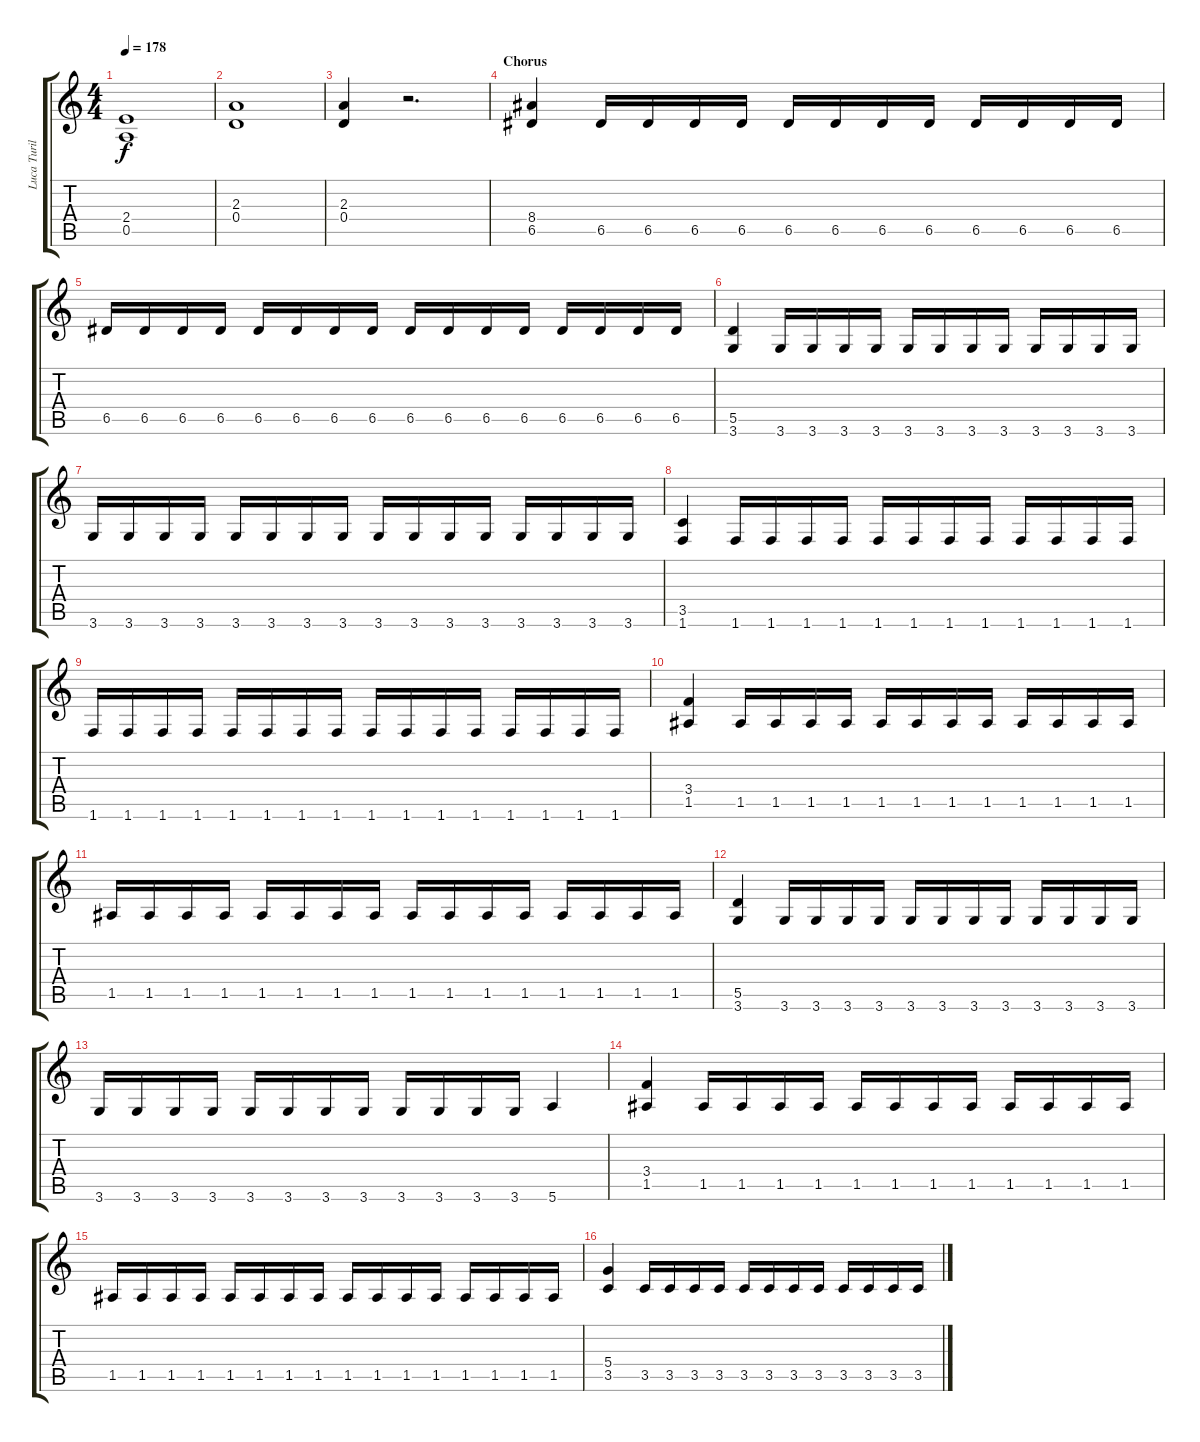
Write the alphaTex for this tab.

\track ("Luca Turilli - Lead" "Luca Turil") {instrument distortionguitar}
\staff {score tabs}
\tuning (E4 B3 G3 D3 A2 E2) {hide}
\ts (4 4)
\tempo 178
\clef g2
\ks c
(2.4 0.5).1{dy f} |
(2.3 0.4).1 |
(2.3 0.4).4 r.2{d} |
\section ("" "Chorus")
(8.4 6.5).4 6.5.16 6.5.16 6.5.16 6.5.16 6.5.16 6.5.16 6.5.16 6.5.16 6.5.16 6.5.16 6.5.16 6.5.16 |
6.5.16 6.5.16 6.5.16 6.5.16 6.5.16 6.5.16 6.5.16 6.5.16 6.5.16 6.5.16 6.5.16 6.5.16 6.5.16 6.5.16 6.5.16 6.5.16 |
(5.5 3.6).4 3.6.16 3.6.16 3.6.16 3.6.16 3.6.16 3.6.16 3.6.16 3.6.16 3.6.16 3.6.16 3.6.16 3.6.16 |
3.6.16 3.6.16 3.6.16 3.6.16 3.6.16 3.6.16 3.6.16 3.6.16 3.6.16 3.6.16 3.6.16 3.6.16 3.6.16 3.6.16 3.6.16 3.6.16 |
(3.5 1.6).4 1.6.16 1.6.16 1.6.16 1.6.16 1.6.16 1.6.16 1.6.16 1.6.16 1.6.16 1.6.16 1.6.16 1.6.16 |
1.6.16 1.6.16 1.6.16 1.6.16 1.6.16 1.6.16 1.6.16 1.6.16 1.6.16 1.6.16 1.6.16 1.6.16 1.6.16 1.6.16 1.6.16 1.6.16 |
(3.4 1.5).4 1.5.16 1.5.16 1.5.16 1.5.16 1.5.16 1.5.16 1.5.16 1.5.16 1.5.16 1.5.16 1.5.16 1.5.16 |
1.5.16 1.5.16 1.5.16 1.5.16 1.5.16 1.5.16 1.5.16 1.5.16 1.5.16 1.5.16 1.5.16 1.5.16 1.5.16 1.5.16 1.5.16 1.5.16 |
(5.5 3.6).4 3.6.16 3.6.16 3.6.16 3.6.16 3.6.16 3.6.16 3.6.16 3.6.16 3.6.16 3.6.16 3.6.16 3.6.16 |
3.6.16 3.6.16 3.6.16 3.6.16 3.6.16 3.6.16 3.6.16 3.6.16 3.6.16 3.6.16 3.6.16 3.6.16 5.6.4 |
(3.4 1.5).4 1.5.16 1.5.16 1.5.16 1.5.16 1.5.16 1.5.16 1.5.16 1.5.16 1.5.16 1.5.16 1.5.16 1.5.16 |
1.5.16 1.5.16 1.5.16 1.5.16 1.5.16 1.5.16 1.5.16 1.5.16 1.5.16 1.5.16 1.5.16 1.5.16 1.5.16 1.5.16 1.5.16 1.5.16 |
(5.4 3.5).4 3.5.16 3.5.16 3.5.16 3.5.16 3.5.16 3.5.16 3.5.16 3.5.16 3.5.16 3.5.16 3.5.16 3.5.16
